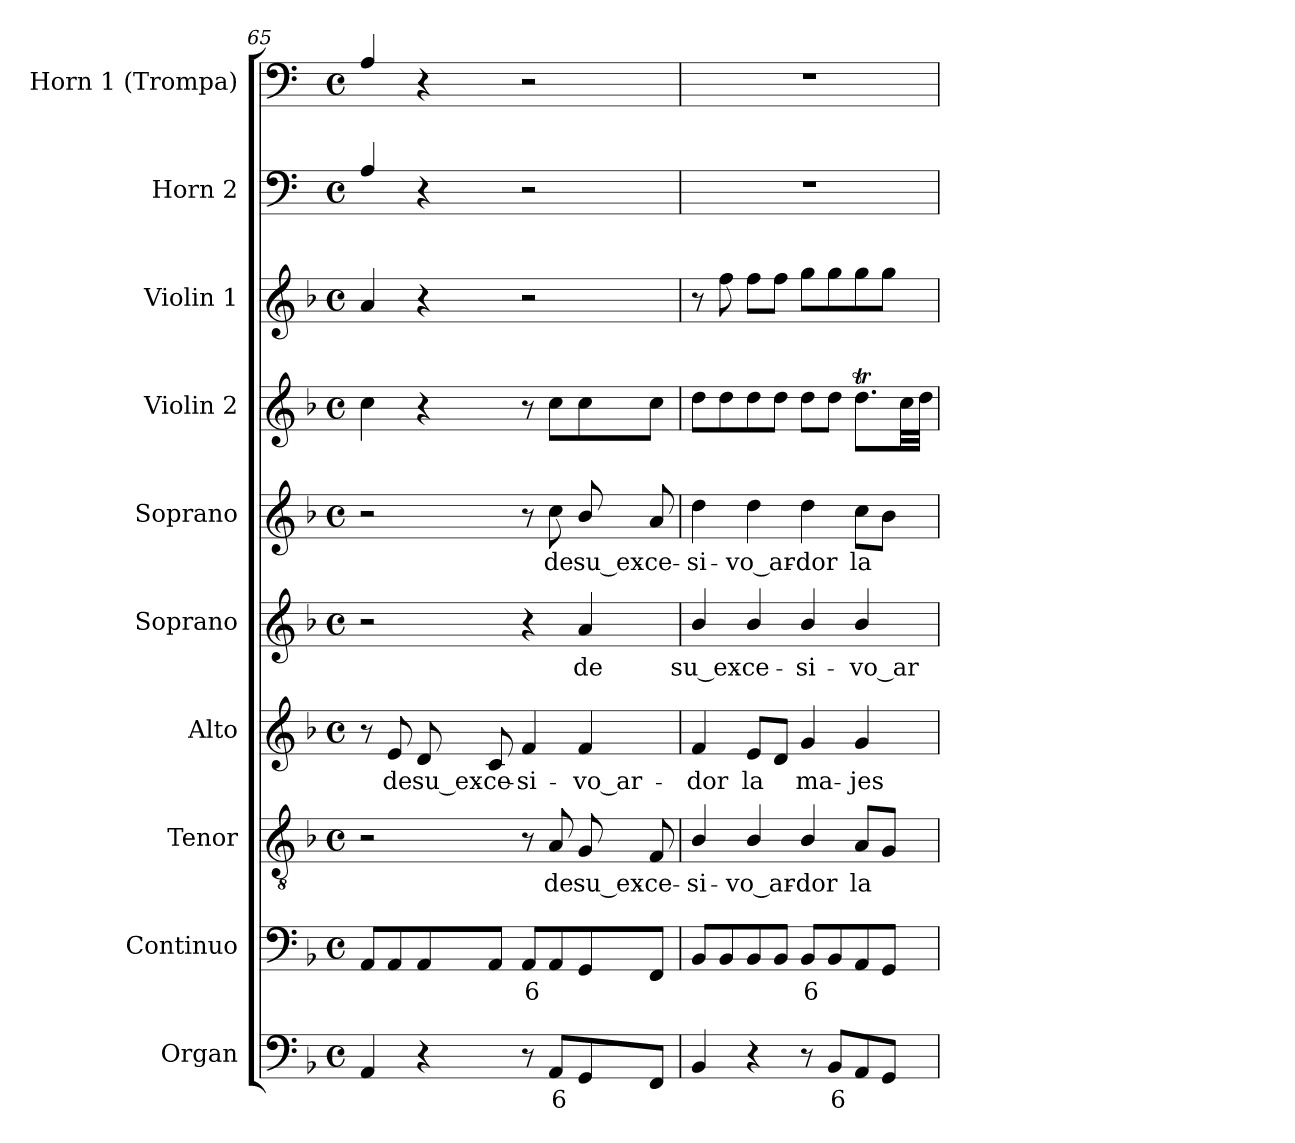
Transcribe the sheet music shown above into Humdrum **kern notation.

**kern	**text	**kern	**text	**kern	**text	**kern	**text	**kern	**text	**kern	**text	**kern	**kern	**kern	**kern
*part10	*part10	*part9	*part9	*part8	*part8	*part7	*part7	*part6	*part6	*part5	*part5	*part4	*part3	*part2	*part1
*staff10	*staff10	*staff9	*staff9	*staff8	*staff8	*staff7	*staff7	*staff6	*staff6	*staff5	*staff5	*staff4	*staff3	*staff2	*staff1
*I"Organ	*	*I"Continuo	*	*I"Tenor	*	*I"Alto	*	*I"Soprano	*	*I"Soprano	*	*I"Violin 2	*I"Violin 1	*I"Horn  2	*I"Horn  1 (Trompa)
*I'Org.	*	*I'Cont.	*	*I'T.	*	*I'A.	*	*I'S.	*	*I'S.	*	*I'Vln. 2	*I'Vln. 1	*I'Hn.	*I'Hn.
*clefF4	*	*clefF4	*	*clefGv2	*	*clefG2	*	*clefG2	*	*clefG2	*	*clefG2	*clefG2	*clefF4	*clefF4
*	*	*	*	*ITrd7c12	*	*	*	*	*	*	*	*	*	*ITrd4c7	*ITrd4c7
*k[b-]	*	*k[b-]	*	*k[b-]	*	*k[b-]	*	*k[b-]	*	*k[b-]	*	*k[b-]	*k[b-]	*k[b-]	*k[b-]
*F:	*	*F:	*	*F:	*	*F:	*	*F:	*	*F:	*	*F:	*F:	*F:	*F:
*M4/4	*	*M4/4	*	*M4/4	*	*M4/4	*	*M4/4	*	*M4/4	*	*M4/4	*M4/4	*M4/4	*M4/4
*met(c)	*	*met(c)	*	*met(c)	*	*met(c)	*	*met(c)	*	*met(c)	*	*met(c)	*met(c)	*met(c)	*met(c)
=65	=65	=65	=65	=65	=65	=65	=65	=65	=65	=65	=65	=65	=65	=65	=65
4AAi/	.	8AAi/L	.	2r	.	8r	.	2r	.	2r	.	4cci\	4ai/	4Di/	4Di/
!	!	!	!	!	!	!	!LO:LY:b:color=#000000	!	!	!	!	!	!	!	!
.	.	8AAi/	.	.	.	8ei/	de	.	.	.	.	.	.	.	.
!	!	!	!	!	!	!	!LO:LY:b:color=#000000	!	!	!	!	!	!	!	!
4r	.	8AAi/	.	.	.	8di/	su_ex-	.	.	.	.	4r	4r	4r	4r
!	!	!	!	!	!	!	!LO:LY:b:color=#000000	!	!	!	!	!	!	!	!
.	.	8AAi/J	.	.	.	8ci/	-ce-	.	.	.	.	.	.	.	.
!	!	!	!LO:LY:b:color=#000000	!	!	!	!	!	!	!	!	!	!	!	!
!	!	!	!	!	!	!	!LO:LY:b:color=#000000	!	!	!	!	!	!	!	!
8r	.	8AAi/L	6	8r	.	4fi/	-si-	4r	.	8r	.	8r	2r	2r	2r
!	!LO:LY:b:color=#000000	!	!	!	!	!	!	!	!	!	!	!	!	!	!
!	!	!	!	!	!LO:LY:b:color=#000000	!	!	!	!	!	!	!	!	!	!
!	!	!	!	!	!	!	!	!	!	!	!LO:LY:b:color=#000000	!	!	!	!
8AAi/L	6	8AAi/	.	8AAi/	de	.	.	.	.	8cci\	de	8cci\L	.	.	.
!	!	!	!	!	!LO:LY:b:color=#000000	!	!	!	!	!	!	!	!	!	!
!	!	!	!	!	!	!	!LO:LY:b:color=#000000	!	!	!	!	!	!	!	!
!	!	!	!	!	!	!	!	!	!LO:LY:b:color=#000000	!	!	!	!	!	!
!	!	!	!	!	!	!	!	!	!	!	!LO:LY:b:color=#000000	!	!	!	!
8GGi/	.	8GGi/	.	8GGi/	su_ex-	4fi/	-vo_ar-	4ai/	de	8b-i/	su_ex-	8cci\	.	.	.
!	!	!	!	!	!LO:LY:b:color=#000000	!	!	!	!	!	!	!	!	!	!
!	!	!	!	!	!	!	!	!	!	!	!LO:LY:b:color=#000000	!	!	!	!
8FFi/J	.	8FFi/J	.	8FFi/	-ce-	.	.	.	.	8ai/	-ce-	8cci\J	.	.	.
=66	=66	=66	=66	=66	=66	=66	=66	=66	=66	=66	=66	=66	=66	=66	=66
!	!	!	!	!	!LO:LY:b:color=#000000	!	!	!	!	!	!	!	!	!	!
!	!	!	!	!	!	!	!LO:LY:b:color=#000000	!	!	!	!	!	!	!	!
!	!	!	!	!	!	!	!	!	!LO:LY:b:color=#000000	!	!	!	!	!	!
!	!	!	!	!	!	!	!	!	!	!	!LO:LY:b:color=#000000	!	!	!	!
4BB-i/	.	8BB-i/L	.	4BB-i/	-si-	4fi/	-dor	4b-i/	su_ex-	4ddi\	-si-	8ddi\L	8r	1r	1r
.	.	8BB-i/	.	.	.	.	.	.	.	.	.	8ddi\	8ffi\	.	.
!	!	!	!	!	!LO:LY:b:color=#000000	!	!	!	!	!	!	!	!	!	!
!	!	!	!	!	!	!	!LO:LY:b:color=#000000	!	!	!	!	!	!	!	!
!	!	!	!	!	!	!	!	!	!LO:LY:b:color=#000000	!	!	!	!	!	!
!	!	!	!	!	!	!	!	!	!	!	!LO:LY:b:color=#000000	!	!	!	!
4r	.	8BB-i/	.	4BB-i/	-vo_ar-	8ei/L	la	4b-i/	-ce-	4ddi\	-vo_ar-	8ddi\	8ffi\L	.	.
.	.	8BB-i/J	.	.	.	8di/J	.	.	.	.	.	8ddi\J	8ffi\J	.	.
!	!	!	!LO:LY:b:color=#000000	!	!	!	!	!	!	!	!	!	!	!	!
!	!	!	!	!	!LO:LY:b:color=#000000	!	!	!	!	!	!	!	!	!	!
!	!	!	!	!	!	!	!LO:LY:b:color=#000000	!	!	!	!	!	!	!	!
!	!	!	!	!	!	!	!	!	!LO:LY:b:color=#000000	!	!	!	!	!	!
!	!	!	!	!	!	!	!	!	!	!	!LO:LY:b:color=#000000	!	!	!	!
8r	.	8BB-i/L	6	4BB-i/	-dor	4gi/	ma-	4b-i/	-si-	4ddi\	-dor	8ddi\L	8ggi\L	.	.
!	!LO:LY:b:color=#000000	!	!	!	!	!	!	!	!	!	!	!	!	!	!
8BB-i/L	6	8BB-i/	.	.	.	.	.	.	.	.	.	8ddi\J	8ggi\	.	.
!	!	!	!	!	!LO:LY:b:color=#000000	!	!	!	!	!	!	!	!	!	!
!	!	!	!	!	!	!	!LO:LY:b:color=#000000	!	!	!	!	!	!	!	!
!	!	!	!	!	!	!	!	!	!LO:LY:b:color=#000000	!	!	!	!	!	!
!	!	!	!	!	!	!	!	!	!	!	!LO:LY:b:color=#000000	!	!	!	!
8AAi/	.	8AAi/	.	8AAi/L	la	4gi/	-jes-	4b-i/	-vo_ar-	8cci\L	la	8.ddTi\L	8ggi\	.	.
8GGi/J	.	8GGi/J	.	8GGi/J	.	.	.	.	.	8b-i\J	.	.	8ggi\J	.	.
.	.	.	.	.	.	.	.	.	.	.	.	32cci\LL	.	.	.
.	.	.	.	.	.	.	.	.	.	.	.	32ddi\JJJ	.	.	.
=	=	=	=	=	=	=	=	=	=	=	=	=	=	=	=
*-	*-	*-	*-	*-	*-	*-	*-	*-	*-	*-	*-	*-	*-	*-	*-
